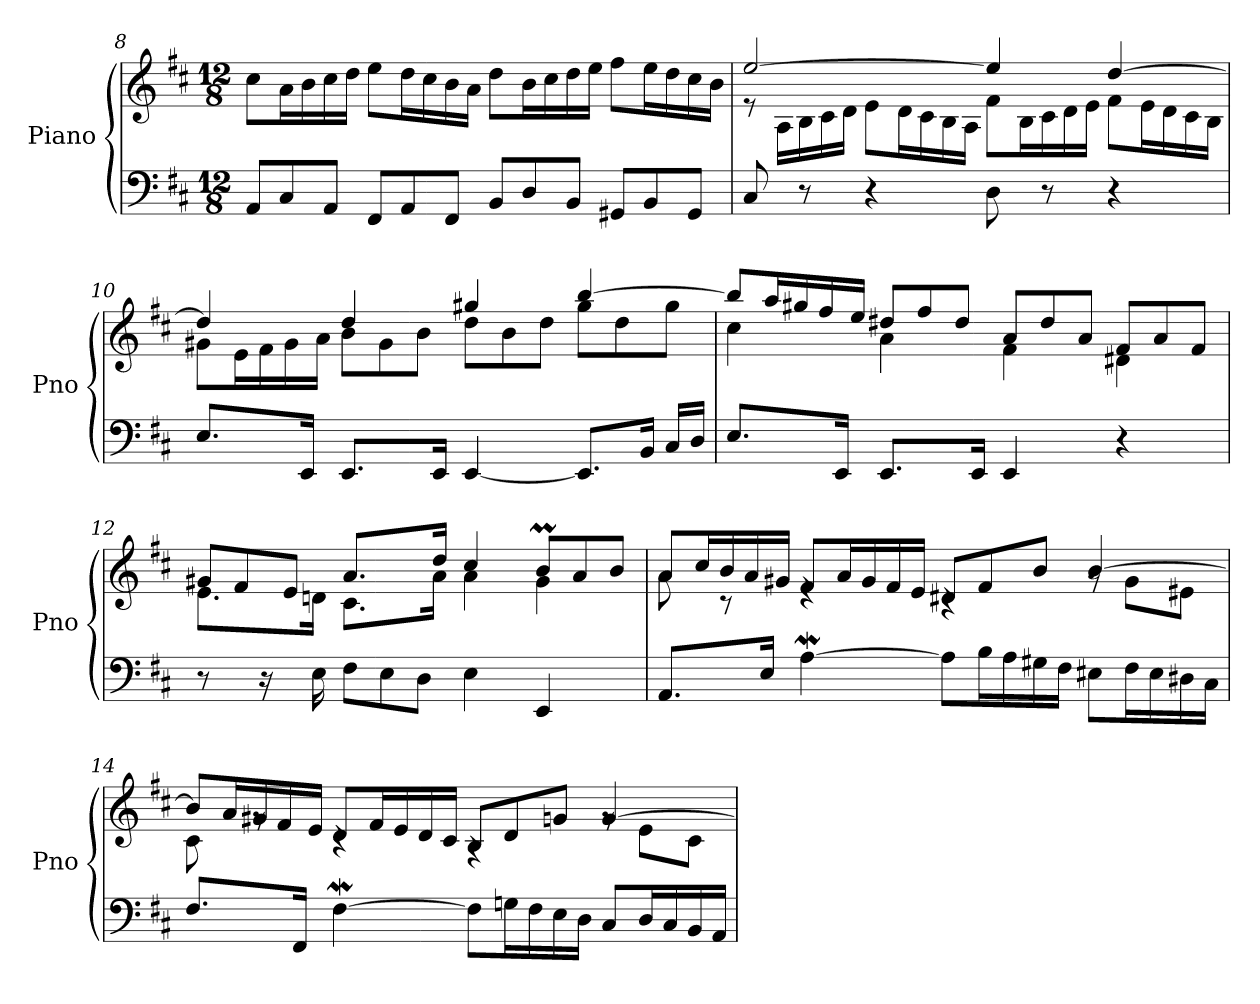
**kern	**kern
*part1	*part1
*staff2	*staff1
*I"Piano	*
*I'Pno	*
*clefF4	*clefG2
*k[f#c#]	*k[f#c#]
*D:	*D:
*M12/8	*M12/8
=8	=8
8AA/L	8cc#\L
8C#/	16a\L
.	16b\
8AA/J	16cc#\
.	16dd\JJ
8FF#/L	8ee\L
8AA/	16dd\L
.	16cc#\
8FF#/J	16b\
.	16a\JJ
8BB/L	8dd\L
8D/	16b\L
.	16cc#\
8BB/J	16dd\
.	16ee\JJ
8GG#X/L	8ff#\L
8BB/	16ee\L
.	16dd\
8GG#/J	16cc#\
.	16b\JJ
!!LO:LB:g=z
=9	=9
*Xtuplet	*Xtuplet
*	*^
16%3C#/	[4%3ee/	8re
.	.	16A\LL
16%3r	.	16B\
.	.	16c#\
.	.	16d\JJ
8%3r	.	8e\L
.	.	16d\L
.	.	16c#\
.	.	16B\
.	.	16A\JJ
16%3D\	8%3ee/]	8f#\L
.	.	16B\L
16%3r	.	16c#\
.	.	16d\
.	.	16e\JJ
8%3r	[8%3dd/	8f#\L
.	.	16e\L
.	.	16d\
.	.	16c#\
.	.	16B\JJ
=10	=10	=10
16%3.E/L	8%3dd/]	8g#X\L
.	.	16e\L
.	.	16f#\
.	.	16g#\
32%3EE/Jk	.	.
.	.	16a\JJ
16%3.EE/L	8%3dd/	8b\L
.	.	8g#\
.	.	8b\J
32%3EE/Jk	.	.
[8%3EE/	8%3gg#X/	8dd\L
.	.	8b\
.	.	8dd\J
8.EE/L]	[8%3bb/	8gg#\L
.	.	8dd\
16BB/Jk	.	.
16C#/LL	.	8gg#\J
16D/JJ	.	.
!!LO:PB:g=z	!!
=11	=11	=11
16%3.E/L	8bb/L]	8%3cc#\
.	16aa/L	.
.	16gg#X/	.
.	16ff#/	.
32%3EE/Jk	.	.
.	16ee/JJ	.
16%3.EE/L	8dd#X/L	8%3a\
.	8ff#/	.
.	8dd#/J	.
32%3EE/Jk	.	.
8%3EE/	8a/L	8%3f#\
.	8dd#/	.
.	8a/J	.
8%3r	8f#/L	8%3d#X\
.	8a/	.
.	8f#/J	.
=12	=12	=12
16%3r	8g#X/L	16%3.e\L
.	8f#/	.
32%3r	.	.
.	8e/J	.
32%3E\	.	32%3dn\Jk
8F#\L	16%3.a/L	16%3.c#\L
8E\	.	.
8D\J	.	.
.	32%3dd/Jk	32%3a\Jk
8%3E\	8%3cc#/	8%3a\
8%3EE/	8bM/L	8%3g#\
.	8a/	.
.	8b/J	.
!!LO:PB:g=z	!!
=13	=13	=13
16%3.AA/L	8a/L	16%3a\
.	16cc#/L	.
.	16b/	16%3rc
.	16a/	.
32%3E/Jk	.	.
.	16g#X/JJ	.
[8%3AW\	8f#/L	8%3re
.	16a/L	.
.	16g#/	.
.	16f#/	.
.	16e/JJ	.
8A\L]	8d#X/L	8%3rc
16B\L	8f#/	.
16A\	.	.
16G#X\	8b/J	.
16F#\JJ	.	.
8E#X\L	[8%3b/	8rg
16F#\L	.	8g#\L
16E#\	.	.
16D#X\	.	8e#X\J
16C#\JJ	.	.
!!LO:LB:g=z	!!
=14	=14	=14
16%3.F#/L	8b/L]	16%3c#\
.	16a/L	.
.	16g#X/	16%3rg
.	16f#/	.
32%3FF#/Jk	.	.
.	16e/JJ	.
[8%3F#W\	8d/L	8%3rc
.	16f#/L	.
.	16e/	.
.	16d/	.
.	16c#/JJ	.
8F#\L]	8B/L	8%3rA
16Gn\L	8d/	.
16F#\	.	.
16E\	8gn/J	.
16D\JJ	.	.
8C#/L	[8%3g/	8rg
16D/L	.	8e\L
16C#/	.	.
16BB/	.	8c#\J
16AA/JJ	.	.
*	*v	*v
=	=
*-	*-
